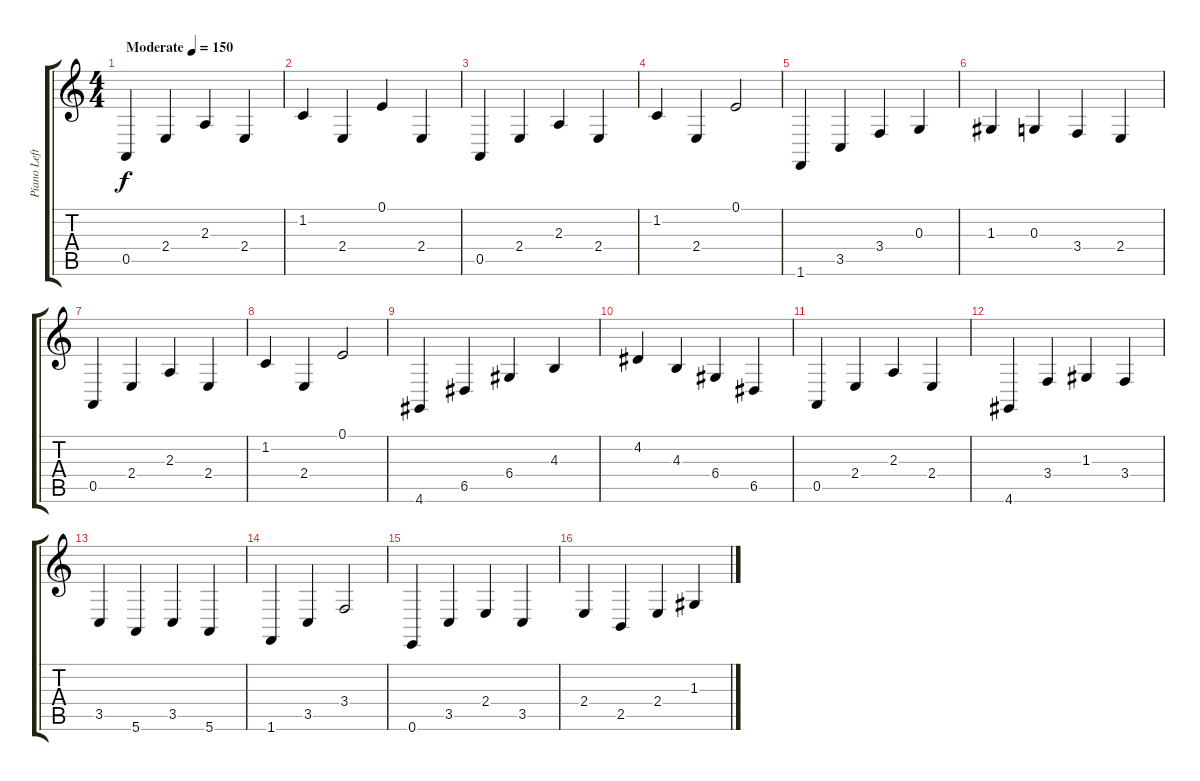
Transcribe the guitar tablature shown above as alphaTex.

\track ("Piano Left Hand (Rythym Guitar) Standard" "Piano Left") {instrument electricgrandpiano}
\staff {score tabs}
\tuning (E4 B3 G3 D3 A2 E2) {hide}
\ts (4 4)
\tempo (150 "Moderate")
\clef g2
\ks c
0.5.4{dy f instrument electricgrandpiano} 2.4.4 2.3.4 2.4.4 |
1.2.4 2.4.4 0.1.4 2.4.4 |
0.5.4 2.4.4 2.3.4 2.4.4 |
1.2.4 2.4.4 0.1.2 |
1.6.4 3.5.4 3.4.4 0.3.4 |
1.3.4 0.3.4 3.4.4 2.4.4 |
0.5.4 2.4.4 2.3.4 2.4.4 |
1.2.4 2.4.4 0.1.2 |
4.6.4 6.5.4 6.4.4 4.3.4 |
4.2.4 4.3.4 6.4.4 6.5.4 |
0.5.4 2.4.4 2.3.4 2.4.4 |
4.6.4 3.4.4 1.3.4 3.4.4 |
3.5.4 5.6.4 3.5.4 5.6.4 |
1.6.4 3.5.4 3.4.2 |
0.6.4 3.5.4 2.4.4 3.5.4 |
2.4.4 2.5.4 2.4.4 1.3.4
